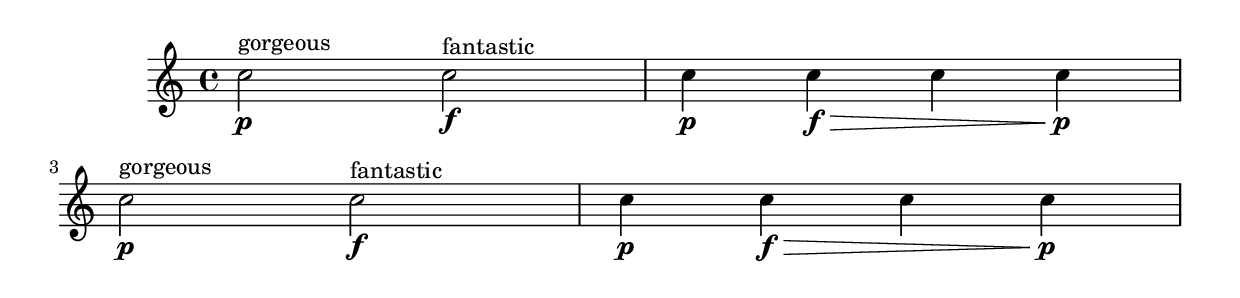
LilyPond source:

%% Do not edit this file; it is auto-generated from LSR http://lsr.dsi.unimi.it
%% This file is in the public domain.
\version "2.11.66"

\header {
  lsrtags = "tweaks-and-overrides, spacing"

  texidoces = "
Mediante el establecimiento de la propiedad @code{Y-extent} a un valor
adecuado, todos los objetos @code{DynamicLineSpanner} (reguladores e
indicaciones dinámicas textuales) se pueden alinear con un punto de
referencia común, independientemente de sus dimensiones.  De esta
manera, todos los elementos estarán alineados verticalmente,
produciendo así un resultado más satisfactorio.

Se usa una idea similar para alinear las inscripciones de texto a lo
largo de su línea de base.

"
  doctitlees = "Indicaciones dinámicas y textuales alineadas verticalmente"
  
%% Translation of GIT committish :<6ce7f350682dfa99af97929be1dec6b9f1cbc01a>
texidocde = "
Indem man die @code{'Y-extent}-Eigenschaft auf einen passenden Wert setzt,
können alle @code{DynamicLineSpanner}-Objekte (Crescendo-Klammern und
Dynamik-Texte)  (hairpins and dynamic texts) unabhängig von ihrer
wirklichen Ausdehnung an einem gemeinsamen Referenzpunkt ausgerichtet werden.
Auf diese Weise ist jedes Element vertikal ausgerichtet und der Notensatz
sieht ansprechender aus.

Die gleiche Idee wird benutzt, um Textbeschriftungen an ihrer
Grundlinie auszurichten.

"
  doctitlede = "Vertikale Ausrichtung von Dynamik und Textbeschriftung beeinflussen"

  texidoc = "
By setting the @code{'Y-extent} property to a suitable value, all
@code{DynamicLineSpanner} objects (hairpins and dynamic texts) can be
aligned to a common reference point, regardless of their actual extent.
This way, every element will be vertically aligned, thus producing a
more pleasing output.

The same idea is used to align the text scripts along their baseline.

"
  doctitle = "Vertically aligned dynamics and textscripts"
} % begin verbatim

music = \relative c'' {
  c2\p^\markup { gorgeous } c\f^\markup { fantastic }
  c4\p c\f\> c c\!\p
}

{
  \music \break
  \override DynamicLineSpanner #'staff-padding = #2.0
  \override DynamicLineSpanner #'Y-extent = #'(-1.5 . 1.5)
  \override TextScript #'Y-extent = #'(-1.5 . 1.5)
  \music
}
